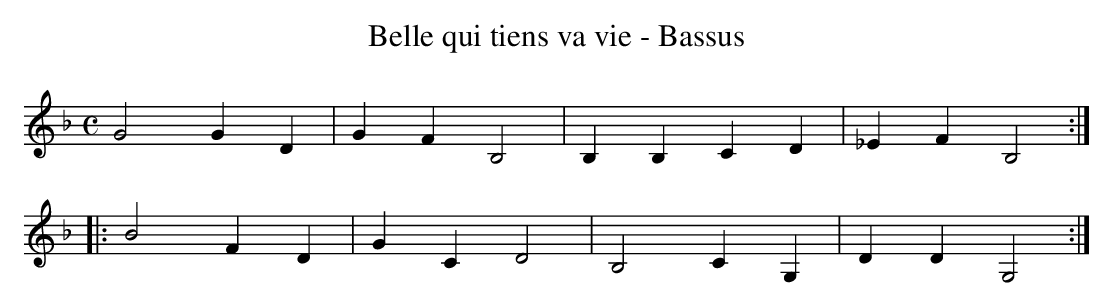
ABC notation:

X:1
T:Belle qui tiens va vie - Bassus
M:C
L:1/4
K:Gdor
G2 GD | GF B,2 |B,B, CD | _EF B,2::
B2 FD | GC D2 |B,2 CG, | DD G,2 :|
